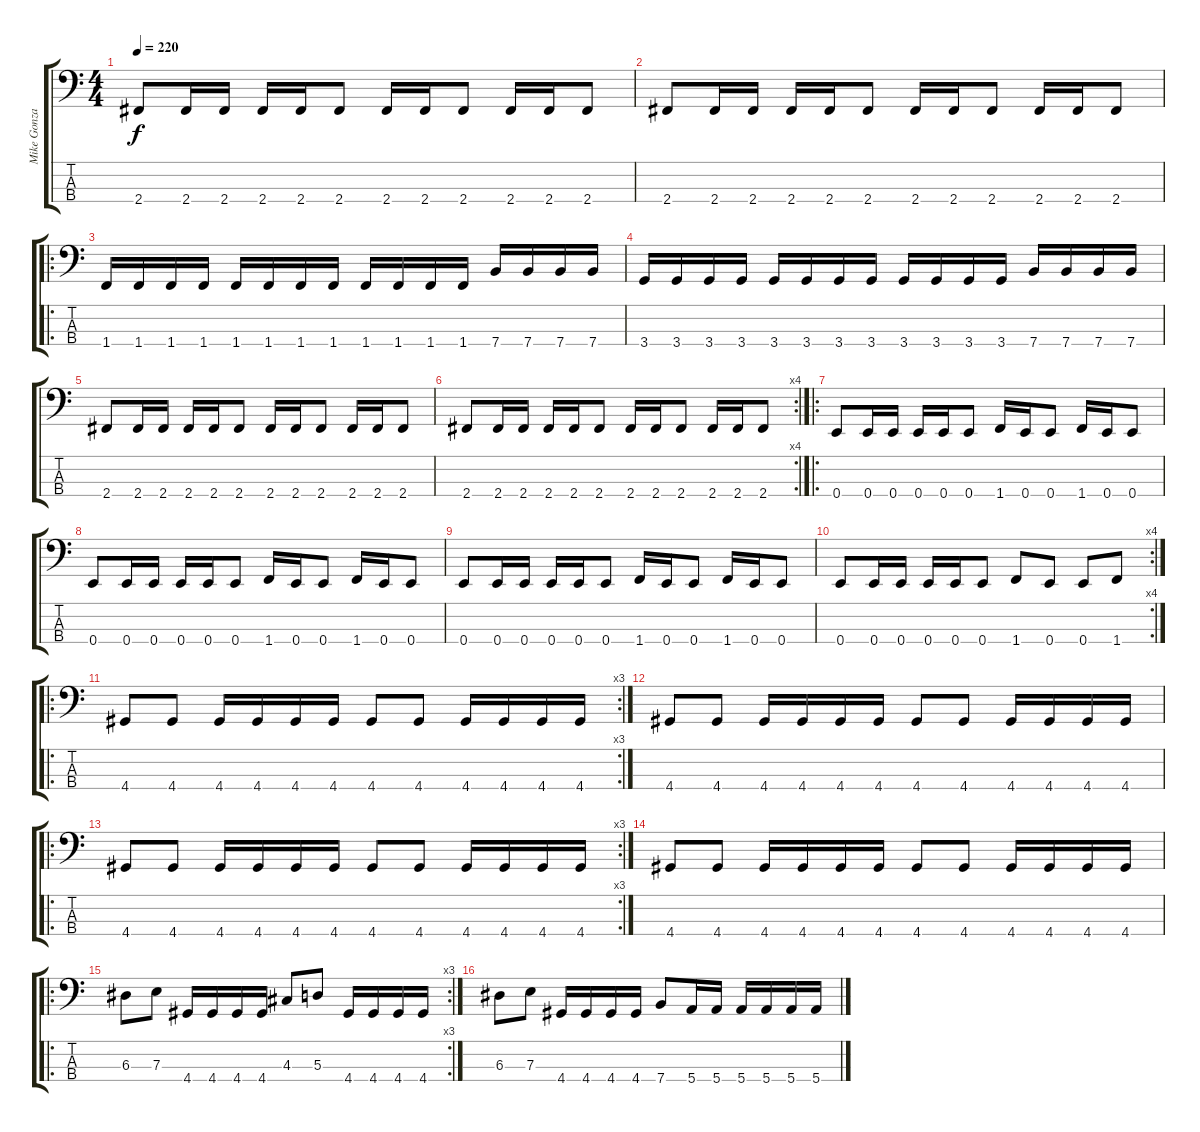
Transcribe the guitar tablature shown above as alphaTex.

\track ("Mike Gonzalez" "Mike Gonza") {instrument electricbasspick}
\staff {score tabs}
\tuning (G2 D2 A1 E1) {hide}
\ts (4 4)
\tempo 220
\clef f4
\ks c
2.4.8{dy f} 2.4.16 2.4.16 2.4.16 2.4.16 2.4.8 2.4.16 2.4.16 2.4.8 2.4.16 2.4.16 2.4.8 |
2.4.8 2.4.16 2.4.16 2.4.16 2.4.16 2.4.8 2.4.16 2.4.16 2.4.8 2.4.16 2.4.16 2.4.8 |
\ro
1.4.16 1.4.16 1.4.16 1.4.16 1.4.16 1.4.16 1.4.16 1.4.16 1.4.16 1.4.16 1.4.16 1.4.16 7.4.16 7.4.16 7.4.16 7.4.16 |
3.4.16 3.4.16 3.4.16 3.4.16 3.4.16 3.4.16 3.4.16 3.4.16 3.4.16 3.4.16 3.4.16 3.4.16 7.4.16 7.4.16 7.4.16 7.4.16 |
2.4.8 2.4.16 2.4.16 2.4.16 2.4.16 2.4.8 2.4.16 2.4.16 2.4.8 2.4.16 2.4.16 2.4.8 |
\rc 4
2.4.8 2.4.16 2.4.16 2.4.16 2.4.16 2.4.8 2.4.16 2.4.16 2.4.8 2.4.16 2.4.16 2.4.8 |
\ro
0.4.8 0.4.16 0.4.16 0.4.16 0.4.16 0.4.8 1.4.16 0.4.16 0.4.8 1.4.16 0.4.16 0.4.8 |
0.4.8 0.4.16 0.4.16 0.4.16 0.4.16 0.4.8 1.4.16 0.4.16 0.4.8 1.4.16 0.4.16 0.4.8 |
0.4.8 0.4.16 0.4.16 0.4.16 0.4.16 0.4.8 1.4.16 0.4.16 0.4.8 1.4.16 0.4.16 0.4.8 |
\rc 4
0.4.8 0.4.16 0.4.16 0.4.16 0.4.16 0.4.8 1.4.8 0.4.8 0.4.8 1.4.8 |
\ro
\rc 3
4.4.8 4.4.8 4.4.16 4.4.16 4.4.16 4.4.16 4.4.8 4.4.8 4.4.16 4.4.16 4.4.16 4.4.16 |
4.4.8 4.4.8 4.4.16 4.4.16 4.4.16 4.4.16 4.4.8 4.4.8 4.4.16 4.4.16 4.4.16 4.4.16 |
\ro
\rc 3
4.4.8 4.4.8 4.4.16 4.4.16 4.4.16 4.4.16 4.4.8 4.4.8 4.4.16 4.4.16 4.4.16 4.4.16 |
4.4.8 4.4.8 4.4.16 4.4.16 4.4.16 4.4.16 4.4.8 4.4.8 4.4.16 4.4.16 4.4.16 4.4.16 |
\ro
\rc 3
6.3.8 7.3.8 4.4.16 4.4.16 4.4.16 4.4.16 4.3.8 5.3.8 4.4.16 4.4.16 4.4.16 4.4.16 |
6.3.8 7.3.8 4.4.16 4.4.16 4.4.16 4.4.16 7.4.8 5.4.16 5.4.16 5.4.16 5.4.16 5.4.16 5.4.16
